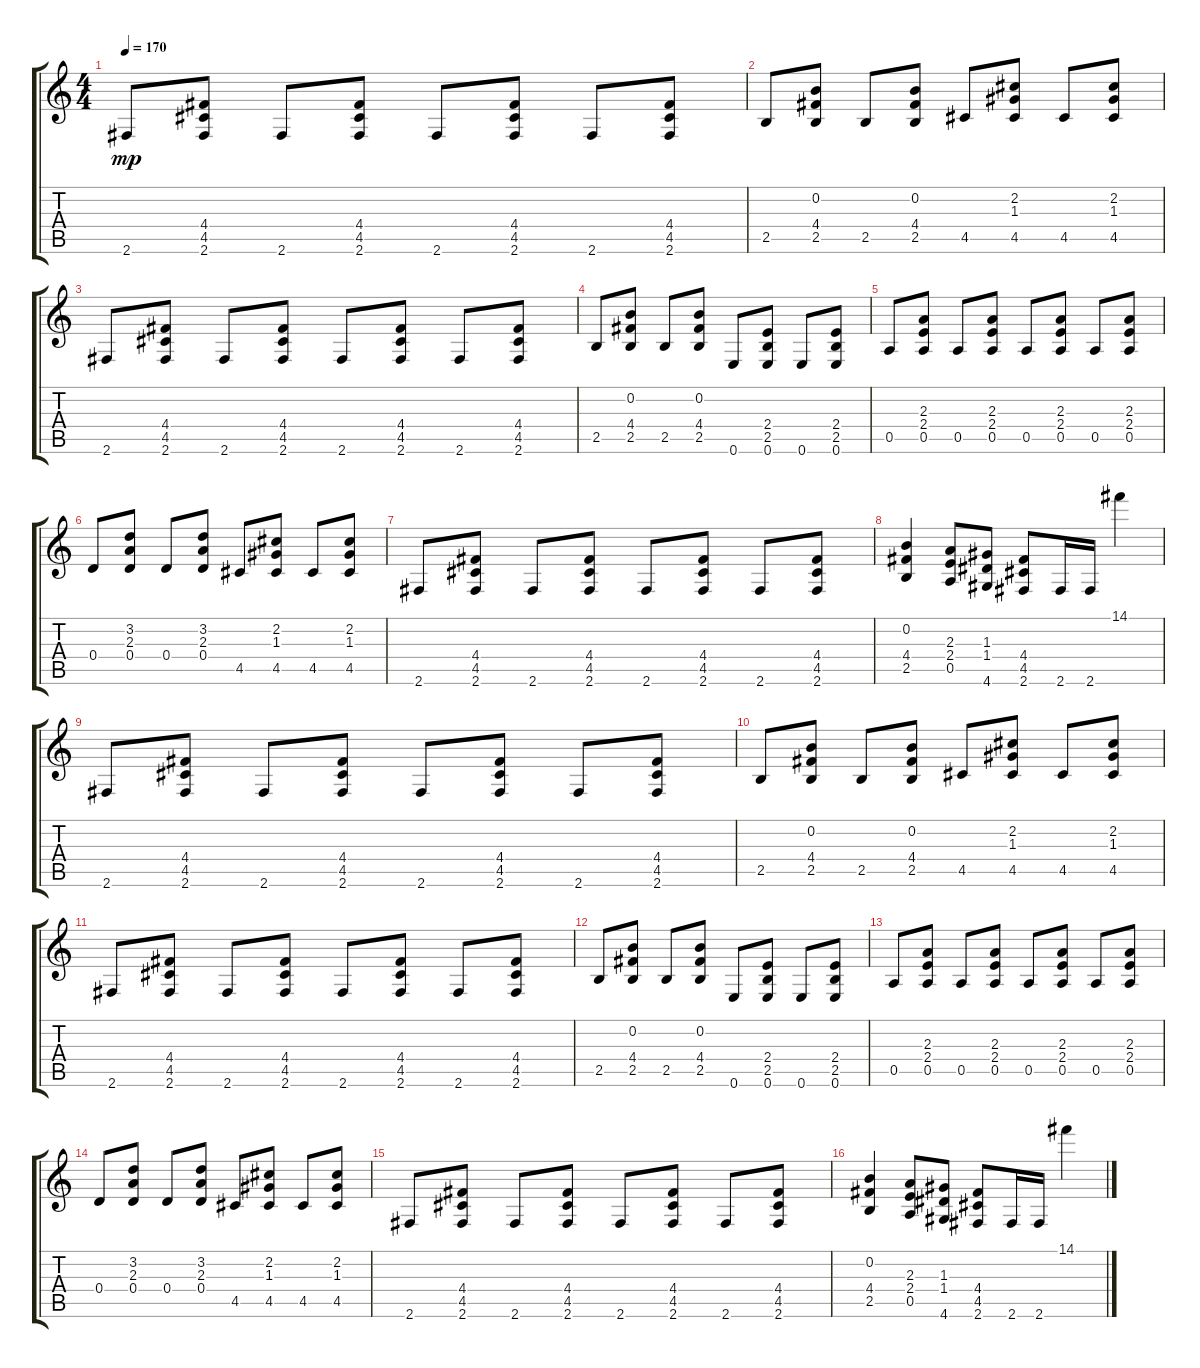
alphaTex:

\track "" {instrument overdrivenguitar}
\staff {score tabs}
\tuning (E4 B3 G3 D3 A2 E2) {hide}
\ts (4 4)
\tempo 170
\clef g2
\ks c
2.6.8{dy mp} (4.4 4.5 2.6).8 2.6.8 (4.4 4.5 2.6).8 2.6.8 (4.4 4.5 2.6).8 2.6.8 (4.4 4.5 2.6).8 |
2.5.8 (0.2 4.4 2.5).8 2.5.8 (0.2 4.4 2.5).8 4.5.8 (2.2 1.3 4.5).8 4.5.8 (2.2 1.3 4.5).8 |
2.6.8 (4.4 4.5 2.6).8 2.6.8 (4.4 4.5 2.6).8 2.6.8 (4.4 4.5 2.6).8 2.6.8 (4.4 4.5 2.6).8 |
2.5.8 (0.2 4.4 2.5).8 2.5.8 (0.2 4.4 2.5).8 0.6.8 (2.4 2.5 0.6).8 0.6.8 (2.4 2.5 0.6).8 |
0.5.8 (2.3 2.4 0.5).8 0.5.8 (2.3 2.4 0.5).8 0.5.8 (2.3 2.4 0.5).8 0.5.8 (2.3 2.4 0.5).8 |
0.4.8 (3.2 2.3 0.4).8 0.4.8 (3.2 2.3 0.4).8 4.5.8 (2.2 1.3 4.5).8 4.5.8 (2.2 1.3 4.5).8 |
2.6.8 (4.4 4.5 2.6).8 2.6.8 (4.4 4.5 2.6).8 2.6.8 (4.4 4.5 2.6).8 2.6.8 (4.4 4.5 2.6).8 |
(0.2 4.4 2.5).4 (2.3 2.4 0.5).8 (1.3 1.4 4.6).8 (4.4 4.5 2.6).8 2.6.16 2.6.16 14.1.4 |
2.6.8 (4.4 4.5 2.6).8 2.6.8 (4.4 4.5 2.6).8 2.6.8 (4.4 4.5 2.6).8 2.6.8 (4.4 4.5 2.6).8 |
2.5.8 (0.2 4.4 2.5).8 2.5.8 (0.2 4.4 2.5).8 4.5.8 (2.2 1.3 4.5).8 4.5.8 (2.2 1.3 4.5).8 |
2.6.8 (4.4 4.5 2.6).8 2.6.8 (4.4 4.5 2.6).8 2.6.8 (4.4 4.5 2.6).8 2.6.8 (4.4 4.5 2.6).8 |
2.5.8 (0.2 4.4 2.5).8 2.5.8 (0.2 4.4 2.5).8 0.6.8 (2.4 2.5 0.6).8 0.6.8 (2.4 2.5 0.6).8 |
0.5.8 (2.3 2.4 0.5).8 0.5.8 (2.3 2.4 0.5).8 0.5.8 (2.3 2.4 0.5).8 0.5.8 (2.3 2.4 0.5).8 |
0.4.8 (3.2 2.3 0.4).8 0.4.8 (3.2 2.3 0.4).8 4.5.8 (2.2 1.3 4.5).8 4.5.8 (2.2 1.3 4.5).8 |
2.6.8 (4.4 4.5 2.6).8 2.6.8 (4.4 4.5 2.6).8 2.6.8 (4.4 4.5 2.6).8 2.6.8 (4.4 4.5 2.6).8 |
(0.2 4.4 2.5).4 (2.3 2.4 0.5).8 (1.3 1.4 4.6).8 (4.4 4.5 2.6).8 2.6.16 2.6.16 14.1.4
